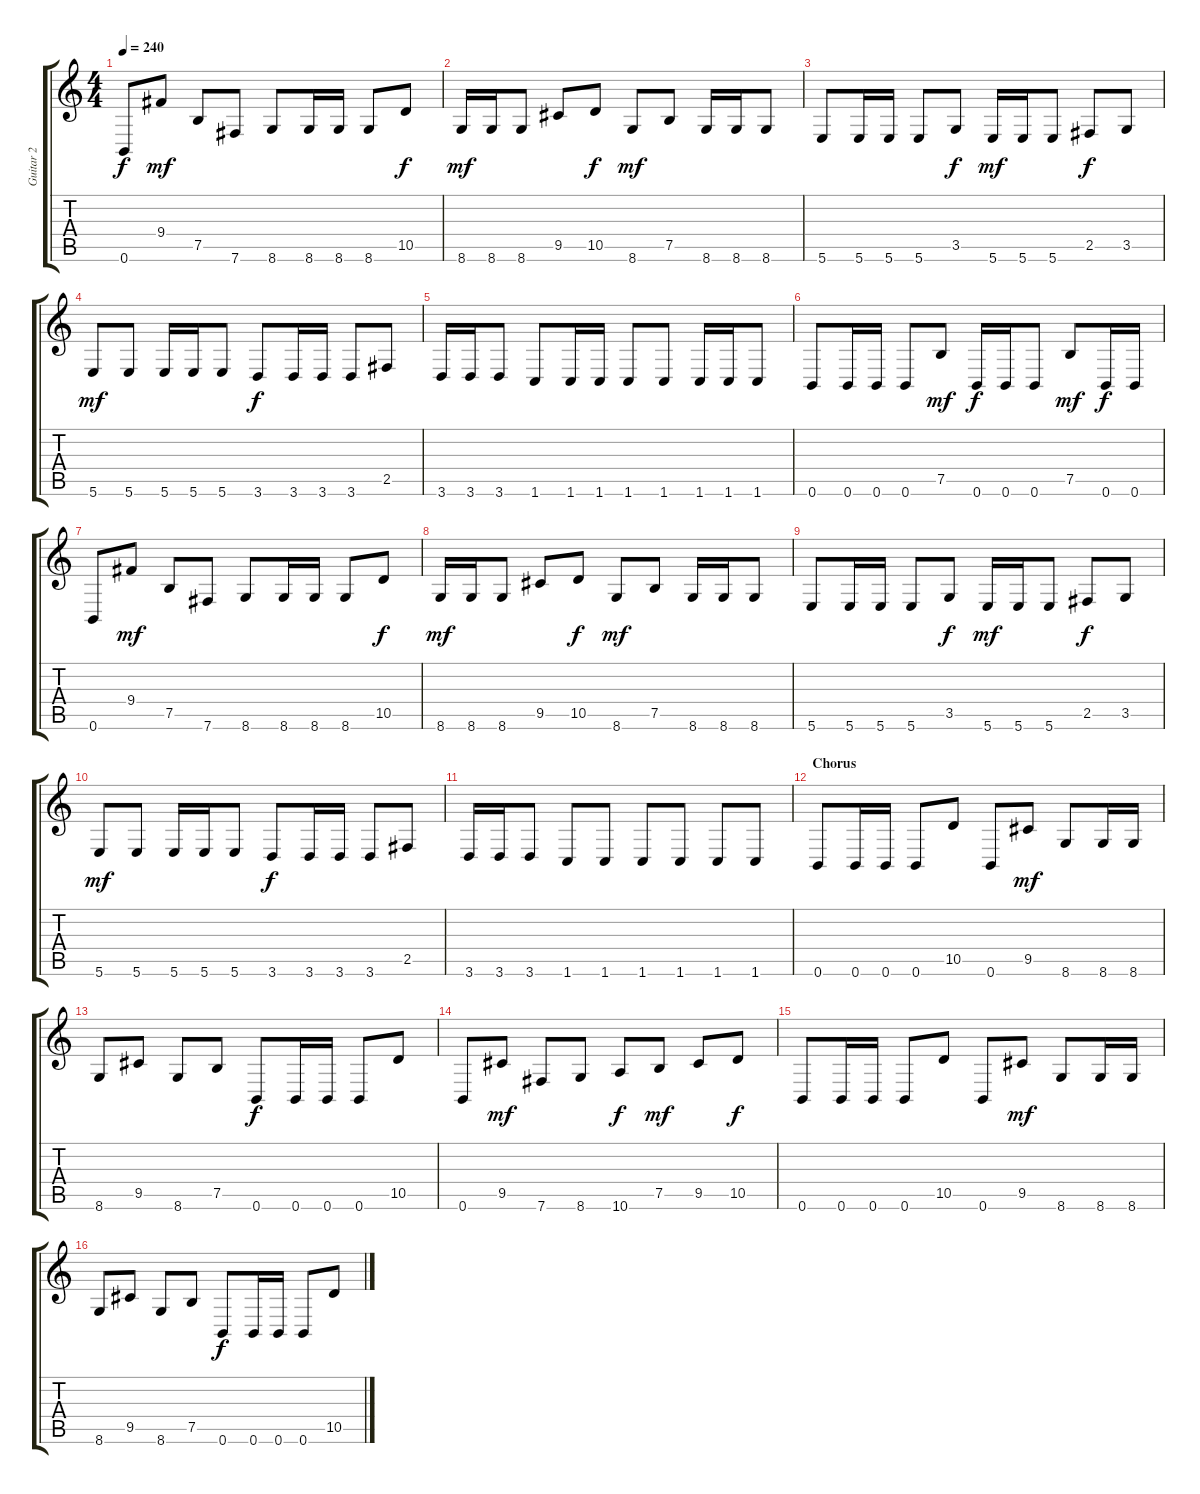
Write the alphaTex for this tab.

\track ("Guitar 2" "Guitar 2") {instrument distortionguitar}
\staff {score tabs}
\tuning (B3 Gb3 D3 A2 E2 B1) {hide}
\ts (4 4)
\tempo 240
\clef g2
\ks c
0.6.8{dy f} 9.4.8{dy mf} 7.5.8 7.6.8 8.6.8 8.6.16 8.6.16 8.6.8 10.5.8{dy f} |
8.6.16{dy mf} 8.6.16 8.6.8 9.5.8 10.5.8{dy f} 8.6.8{dy mf} 7.5.8 8.6.16 8.6.16 8.6.8 |
5.6.8 5.6.16 5.6.16 5.6.8 3.5.8{dy f} 5.6.16{dy mf} 5.6.16 5.6.8 2.5.8{dy f} 3.5.8 |
5.6.8{dy mf} 5.6.8 5.6.16 5.6.16 5.6.8 3.6.8{dy f} 3.6.16 3.6.16 3.6.8 2.5.8 |
3.6.16 3.6.16 3.6.8 1.6.8 1.6.16 1.6.16 1.6.8 1.6.8 1.6.16 1.6.16 1.6.8 |
0.6.8 0.6.16 0.6.16 0.6.8 7.5.8{dy mf} 0.6.16{dy f} 0.6.16 0.6.8 7.5.8{dy mf} 0.6.16{dy f} 0.6.16 |
0.6.8 9.4.8{dy mf} 7.5.8 7.6.8 8.6.8 8.6.16 8.6.16 8.6.8 10.5.8{dy f} |
8.6.16{dy mf} 8.6.16 8.6.8 9.5.8 10.5.8{dy f} 8.6.8{dy mf} 7.5.8 8.6.16 8.6.16 8.6.8 |
5.6.8 5.6.16 5.6.16 5.6.8 3.5.8{dy f} 5.6.16{dy mf} 5.6.16 5.6.8 2.5.8{dy f} 3.5.8 |
5.6.8{dy mf} 5.6.8 5.6.16 5.6.16 5.6.8 3.6.8{dy f} 3.6.16 3.6.16 3.6.8 2.5.8 |
3.6.16 3.6.16 3.6.8 1.6.8 1.6.8 1.6.8 1.6.8 1.6.8 1.6.8 |
\section ("" "Chorus")
0.6.8 0.6.16 0.6.16 0.6.8 10.5.8 0.6.8 9.5.8{dy mf} 8.6.8 8.6.16 8.6.16 |
8.6.8 9.5.8 8.6.8 7.5.8 0.6.8{dy f} 0.6.16 0.6.16 0.6.8 10.5.8 |
0.6.8 9.5.8{dy mf} 7.6.8 8.6.8 10.6.8{dy f} 7.5.8{dy mf} 9.5.8 10.5.8{dy f} |
0.6.8 0.6.16 0.6.16 0.6.8 10.5.8 0.6.8 9.5.8{dy mf} 8.6.8 8.6.16 8.6.16 |
8.6.8 9.5.8 8.6.8 7.5.8 0.6.8{dy f} 0.6.16 0.6.16 0.6.8 10.5.8
